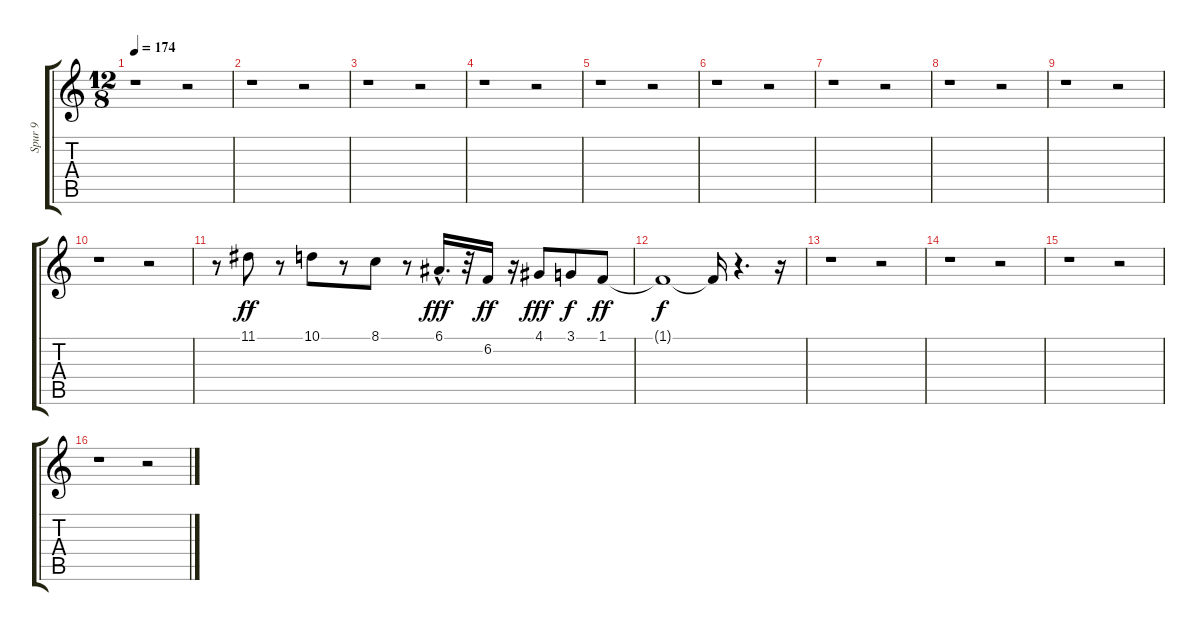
\track ("Spur 9" "Spur 9") {instrument brasssection}
\staff {score tabs}
\tuning (E4 B3 G3 D3 A2 E2) {hide}
\ts (12 8)
\tempo 174
\clef g2
\ks c
r.1{dy ff} r.2 |
r.1 r.2 |
r.1 r.2 |
r.1 r.2 |
r.1 r.2 |
r.1 r.2 |
r.1 r.2 |
r.1 r.2 |
r.1 r.2 |
r.1 r.2 |
r.8 11.1.8 r.8 10.1.8 r.8 8.1.8 r.8 6.1{hac}.16{d dy fff} r.32 6.2.16{dy ff} r.16 4.1.8{dy fff} 3.1.8{dy f} 1.1.8{dy ff} |
1.1{t}.1{dy f} 1.1{t}.16 r.4{d} r.16 |
r.1 r.2 |
r.1 r.2 |
r.1 r.2 |
r.1 r.2
